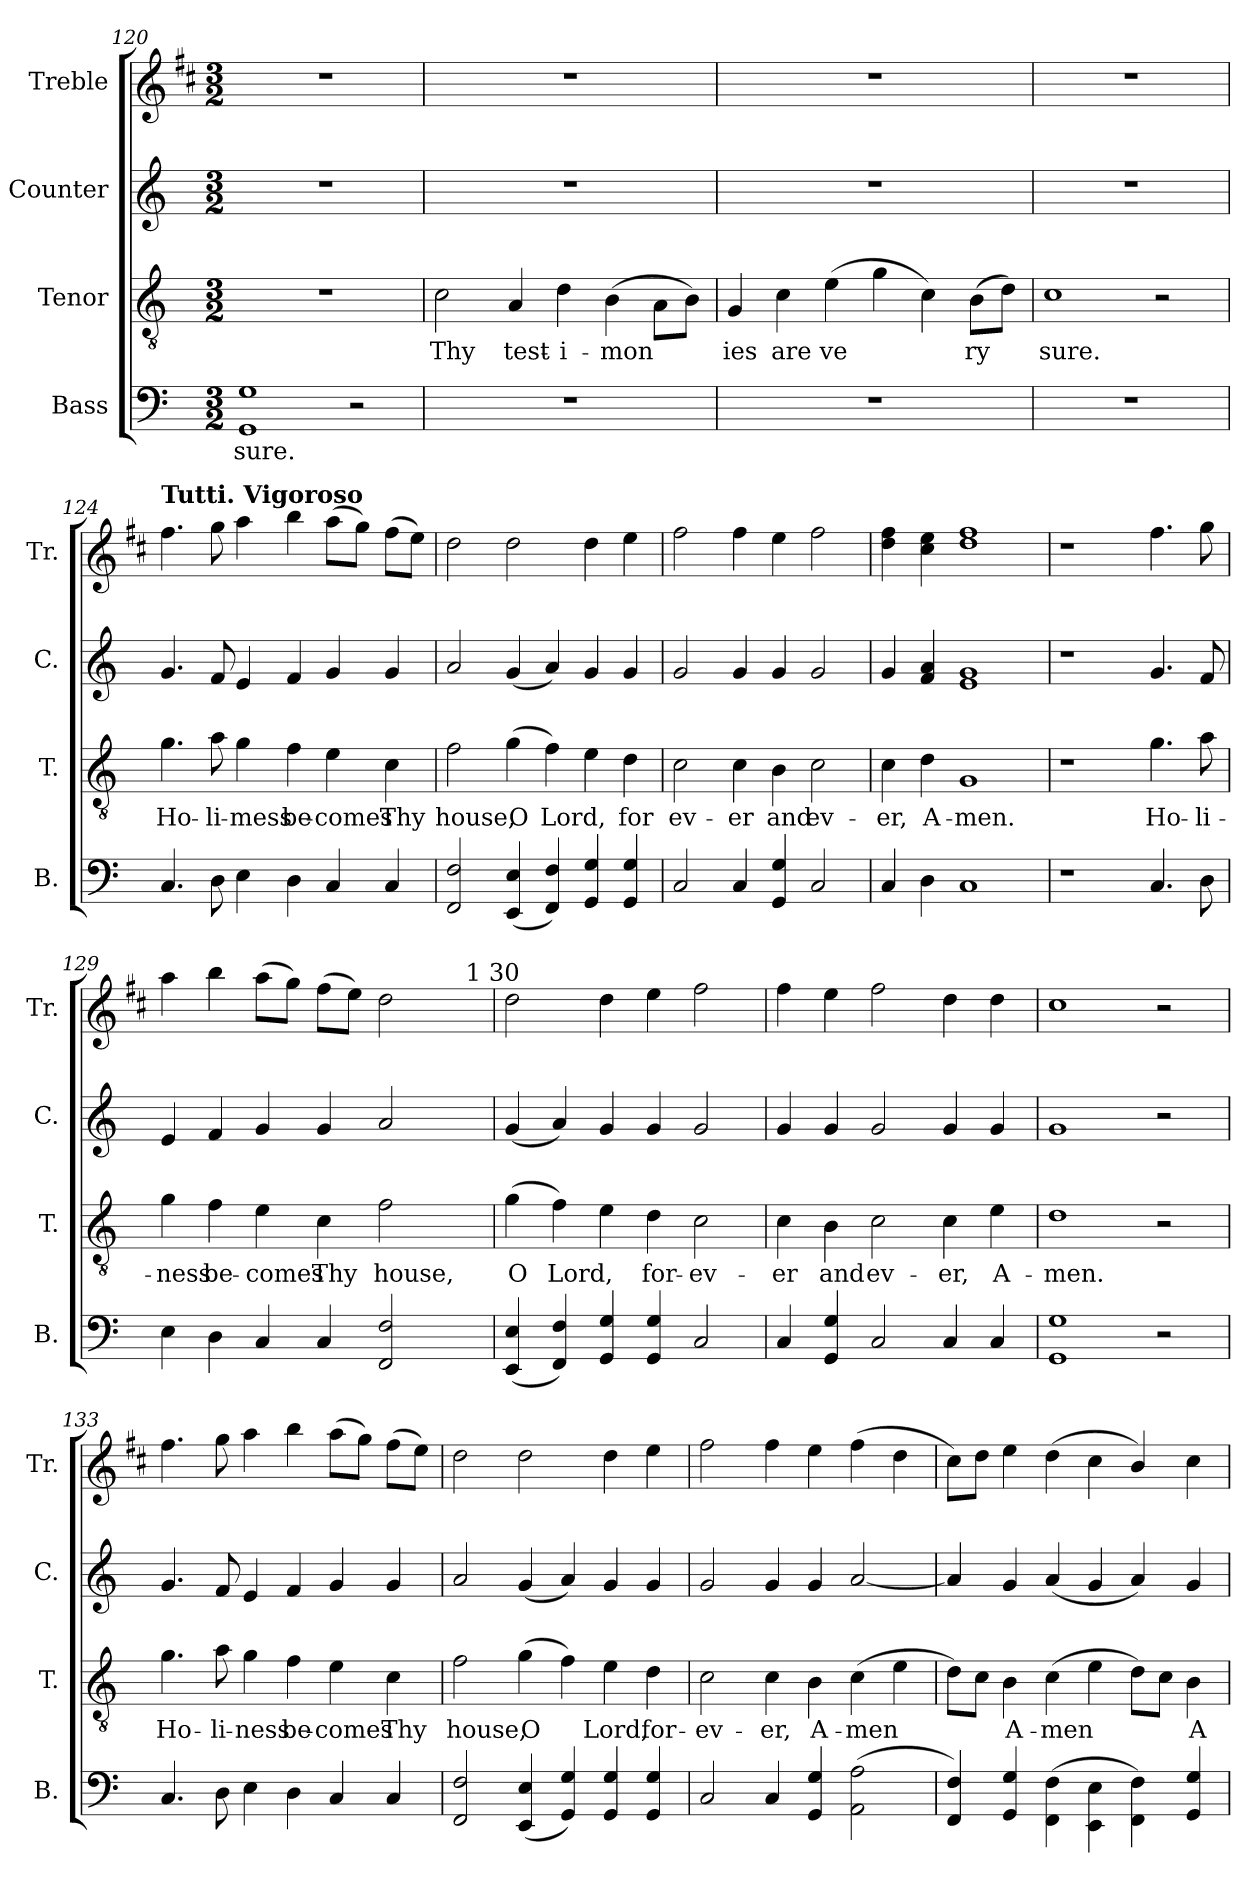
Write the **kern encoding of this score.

**kern	**text	**kern	**text	**kern	**text	**kern
*part4	*part4	*part3	*part3	*part2	*part2	*part1
*staff4	*staff4	*staff3	*staff3	*staff2	*staff2	*staff1
*I"Bass	*	*I"Tenor	*	*I"Counter	*	*I"Treble
*I'B.	*	*I'T.	*	*I'C.	*	*I'Tr.
*clefF4	*	*clefGv2	*	*clefG2	*	*clefG2
*	*	*	*	*	*	*ITrd1c2
*k[]	*	*k[]	*	*k[]	*	*k[]
*C:	*	*C:	*	*C:	*	*C:
*M3/2	*	*M3/2	*	*M3/2	*	*M3/2
=120	=120	=120	=120	=120	=120	=120
!	!LO:LY:b:cj	!	!	!	!	!
1G 1GG	sure.	1.r	.	1.r	.	1.r
2r	.	.	.	.	.	.
!!LO:LB:g=z
=121	=121	=121	=121	=121	=121	=121
!	!	!	!LO:LY:b:cj	!	!	!
1.r	.	2c\	Thy	1.r	.	1.r
!	!	!	!LO:LY:b:cj	!	!	!
.	.	4A/	test-	.	.	.
!	!	!	!LO:LY:b:cj	!	!	!
.	.	4d\	-i-	.	.	.
!	!	!	!LO:LY:b:cj	!	!	!
.	.	(>4B\	-mon-	.	.	.
!	!	!	!LO:LY:b:cj	!	!	!
.	.	8A\L	--	.	.	.
!	!	!	!LO:LY:b:cj	!	!	!
.	.	8B\J)	--	.	.	.
=122	=122	=122	=122	=122	=122	=122
!	!	!	!LO:LY:b:cj	!	!	!
1.r	.	4G/	-ies	1.r	.	1.r
!	!	!	!LO:LY:b:cj	!	!	!
.	.	4c\	are	.	.	.
!	!	!	!LO:LY:b:cj	!	!	!
.	.	(>4e\	ve-	.	.	.
!	!	!	!LO:LY:b:cj	!	!	!
.	.	4g\	--	.	.	.
!	!	!	!LO:LY:b:cj	!	!	!
.	.	4c\)	--	.	.	.
!	!	!	!LO:LY:b:cj	!	!	!
.	.	(>8B\L	-ry	.	.	.
!	!	!	!LO:LY:b:cj	!	!	!
.	.	8d\J)	.	.	.	.
=123	=123	=123	=123	=123	=123	=123
!	!	!	!LO:LY:b:cj	!	!	!
1.r	.	1c	sure.	1.r	.	1.r
.	.	2r	.	.	.	.
=124	=124	=124	=124	=124	=124	=124
!	!	!	!	!	!	!LO:TX:a:B:t=Tutti. Vigoroso
!	!LO:LY:b:cj	!	!LO:LY:b:cj	!	!LO:LY:b:cj	!
4.C/	.	4.g\	Ho-	4.g/	.	4.ee\
!	!LO:LY:b:cj	!	!LO:LY:b:cj	!	!LO:LY:b:cj	!
8D\	.	8a\	-li-	8f/	.	8ff\
!	!LO:LY:b:cj	!	!LO:LY:b:cj	!	!LO:LY:b:cj	!
4E\	.	4g\	-mess	4e/	.	4gg\
!	!LO:LY:b:cj	!	!LO:LY:b:cj	!	!LO:LY:b:cj	!
4D\	.	4f\	be-	4f/	.	4aa\
!	!LO:LY:b:cj	!	!LO:LY:b:cj	!	!LO:LY:b:cj	!
4C/	.	4e\	-comes	4g/	.	(>8gg\L
.	.	.	.	.	.	8ff\J)
!	!LO:LY:b:cj	!	!LO:LY:b:cj	!	!LO:LY:b:cj	!
4C/	.	4c\	Thy	4g/	.	(>8ee\L
.	.	.	.	.	.	8dd\J)
=125	=125	=125	=125	=125	=125	=125
!	!LO:LY:b:cj	!	!LO:LY:b:cj	!	!LO:LY:b:cj	!
2F/ 2FF/	.	2f\	house,	2a/	.	2cc\
!	!LO:LY:b:cj	!	!LO:LY:b:cj	!	!LO:LY:b:cj	!
(<4E/ 4EE/	.	(>4g\	O	(<4g/	.	2cc\
!	!LO:LY:b:cj	!	!LO:LY:b:cj	!	!LO:LY:b:cj	!
4F/ 4FF/)	.	4f\)	Lord,	4a/)	.	.
!	!LO:LY:b:cj	!	!LO:LY:b:cj	!	!LO:LY:b:cj	!
4G/ 4GG/	.	4e\	.	4g/	.	4cc\
!	!LO:LY:b:cj	!	!LO:LY:b:cj	!	!LO:LY:b:cj	!
4G/ 4GG/	.	4d\	for	4g/	.	4dd\
!!LO:LB:g=z
=126	=126	=126	=126	=126	=126	=126
!	!LO:LY:b:cj	!	!LO:LY:b:cj	!	!LO:LY:b:cj	!
2C/	.	2c\	ev-	2g/	.	2ee\
!	!LO:LY:b:cj	!	!LO:LY:b:cj	!	!LO:LY:b:cj	!
4C/	.	4c\	-er	4g/	.	4ee\
!	!LO:LY:b:cj	!	!LO:LY:b:cj	!	!LO:LY:b:cj	!
4G/ 4GG/	.	4B\	and	4g/	.	4dd\
!	!LO:LY:b:cj	!	!LO:LY:b:cj	!	!LO:LY:b:cj	!
2C/	.	2c\	ev-	2g/	.	2ee\
=127	=127	=127	=127	=127	=127	=127
!	!LO:LY:b:cj	!	!LO:LY:b:cj	!	!LO:LY:b:cj	!
4C/	.	4c\	-er,	4g/	.	4ee\ 4cc\
!	!LO:LY:b:cj	!	!LO:LY:b:cj	!	!LO:LY:b:cj	!
4D\	.	4d\	A-	4a/ 4f/	.	4dd\ 4b\
!	!LO:LY:b:cj	!	!LO:LY:b:cj	!	!LO:LY:b:cj	!
1C	.	1G	-men.	1g 1e	.	1ee 1cc
=128	=128	=128	=128	=128	=128	=128
1r	.	1r	.	1r	.	1r
!	!LO:LY:b:cj	!	!LO:LY:b:cj	!	!LO:LY:b:cj	!
4.C/	.	4.g\	Ho-	4.g/	.	4.ee\
!	!LO:LY:b:cj	!	!LO:LY:b:cj	!	!LO:LY:b:cj	!
8D\	.	8a\	-li-	8f/	.	8ff\
=129	=129	=129	=129	=129	=129	=129
!	!LO:LY:b:cj	!	!LO:LY:b:cj	!	!LO:LY:b:cj	!
*	*	*	*	*	*	*^
4E\	.	4g\	-ness	4e/	.	4gg\	1ryy
!	!LO:LY:b:cj	!	!LO:LY:b:cj	!	!LO:LY:b:cj	!	!
4D\	.	4f\	be-	4f/	.	4aa\	.
!	!LO:LY:b:cj	!	!LO:LY:b:cj	!	!LO:LY:b:cj	!	!
4C/	.	4e\	-comes	4g/	.	(>8gg\L	.
.	.	.	.	.	.	8ff\J)	.
!	!LO:LY:b:cj	!	!LO:LY:b:cj	!	!LO:LY:b:cj	!	!
4C/	.	4c\	Thy	4g/	.	(>8ee\L	.
.	.	.	.	.	.	8dd\J)	.
!	!LO:LY:b:cj	!	!LO:LY:b:cj	!	!LO:LY:b:cj	!	!
2F/ 2FF/	.	2f\	house,	2a/	.	2cc\	4ryy
.	.	.	.	.	.	.	8ryy
.	.	.	.	.	.	.	64ryy
!	!	!	!	!	!	!	!LO:TX:a:t=1 30
.	.	.	.	.	.	.	16..ryy
=130	=130	=130	=130	=130	=130	=130	=130
!	!LO:LY:b:cj	!	!LO:LY:b:cj	!	!LO:LY:b:cj	!	!
*	*	*	*	*	*	*v	*v
(<4E/ 4EE/	.	(>4g\	O	(<4g/	.	2cc\
!	!LO:LY:b:cj	!	!LO:LY:b:cj	!	!LO:LY:b:cj	!
4F/ 4FF/)	.	4f\)	Lord,	4a/)	.	.
!	!LO:LY:b:cj	!	!LO:LY:b:cj	!	!LO:LY:b:cj	!
4G/ 4GG/	.	4e\	.	4g/	.	4cc\
!	!LO:LY:b:cj	!	!LO:LY:b:cj	!	!LO:LY:b:cj	!
4G/ 4GG/	.	4d\	for-	4g/	.	4dd\
!	!LO:LY:b:cj	!	!LO:LY:b:cj	!	!LO:LY:b:cj	!
2C/	.	2c\	-ev-	2g/	.	2ee\
!!LO:PB:g=z
=131	=131	=131	=131	=131	=131	=131
!	!LO:LY:b:cj	!	!LO:LY:b:cj	!	!LO:LY:b:cj	!
4C/	.	4c\	-er	4g/	.	4ee\
!	!LO:LY:b:cj	!	!LO:LY:b:cj	!	!LO:LY:b:cj	!
4G/ 4GG/	.	4B\	and	4g/	.	4dd\
!	!LO:LY:b:cj	!	!LO:LY:b:cj	!	!LO:LY:b:cj	!
2C/	.	2c\	ev-	2g/	.	2ee\
!	!LO:LY:b:cj	!	!LO:LY:b:cj	!	!LO:LY:b:cj	!
4C/	.	4c\	-er,	4g/	.	4cc\
!	!LO:LY:b:cj	!	!LO:LY:b:cj	!	!LO:LY:b:cj	!
4C/	.	4e\	A-	4g/	.	4cc\
=132	=132	=132	=132	=132	=132	=132
!	!LO:LY:b:cj	!	!LO:LY:b:cj	!	!LO:LY:b:cj	!
1G 1GG	.	1d	-men.	1g	.	1b
2r	.	2r	.	2r	.	2r
=133	=133	=133	=133	=133	=133	=133
!	!LO:LY:b:cj	!	!LO:LY:b:cj	!	!LO:LY:b:cj	!
4.C/	.	4.g\	Ho-	4.g/	.	4.ee\
!	!LO:LY:b:cj	!	!LO:LY:b:cj	!	!LO:LY:b:cj	!
8D\	.	8a\	-li-	8f/	.	8ff\
!	!LO:LY:b:cj	!	!LO:LY:b:cj	!	!LO:LY:b:cj	!
4E\	.	4g\	-ness	4e/	.	4gg\
!	!LO:LY:b:cj	!	!LO:LY:b:cj	!	!LO:LY:b:cj	!
4D\	.	4f\	be-	4f/	.	4aa\
!	!LO:LY:b:cj	!	!LO:LY:b:cj	!	!LO:LY:b:cj	!
4C/	.	4e\	-comes	4g/	.	(>8gg\L
.	.	.	.	.	.	8ff\J)
!	!LO:LY:b:cj	!	!LO:LY:b:cj	!	!LO:LY:b:cj	!
4C/	.	4c\	Thy	4g/	.	(>8ee\L
.	.	.	.	.	.	8dd\J)
=134	=134	=134	=134	=134	=134	=134
!	!LO:LY:b:cj	!	!LO:LY:b:cj	!	!LO:LY:b:cj	!
2F/ 2FF/	.	2f\	house,	2a/	.	2cc\
!	!LO:LY:b:cj	!	!LO:LY:b:cj	!	!LO:LY:b:cj	!
(<4E/ 4EE/	.	(>4g\	O	(<4g/	.	2cc\
!	!LO:LY:b:cj	!	!LO:LY:b:cj	!	!LO:LY:b:cj	!
4G/ 4GG/)	.	4f\)	.	4a/)	.	.
!	!LO:LY:b:cj	!	!LO:LY:b:cj	!	!LO:LY:b:cj	!
4G/ 4GG/	.	4e\	Lord,	4g/	.	4cc\
!	!LO:LY:b:cj	!	!LO:LY:b:cj	!	!LO:LY:b:cj	!
4G/ 4GG/	.	4d\	for-	4g/	.	4dd\
!!LO:PB:g=z
=135	=135	=135	=135	=135	=135	=135
!	!LO:LY:b:cj	!	!LO:LY:b:cj	!	!LO:LY:b:cj	!
2C/	.	2c\	-ev-	2g/	.	2ee\
!	!LO:LY:b:cj	!	!LO:LY:b:cj	!	!LO:LY:b:cj	!
4C/	.	4c\	-er,	4g/	.	4ee\
!	!LO:LY:b:cj	!	!LO:LY:b:cj	!	!LO:LY:b:cj	!
4G/ 4GG/	.	4B\	A-	4g/	.	4dd\
!	!LO:LY:b:cj	!	!LO:LY:b:cj	!	!LO:LY:b:cj	!
(>2A\ 2AA\	.	(>4c\	-men-	[<2a/	.	(>4ee\
!	!	!	!LO:LY:b:cj	!	!	!
.	.	4e\	--	.	.	4cc\
=136	=136	=136	=136	=136	=136	=136
!	!LO:LY:b:cj	!	!LO:LY:b:cj	!	!LO:LY:b:cj	!
4F/ 4FF/)	.	8d\L)	--	4a/]	.	8b\L)
!	!	!	!LO:LY:b:cj	!	!	!
.	.	8c\J	--	.	.	8cc\J
!	!LO:LY:b:cj	!	!LO:LY:b:cj	!	!LO:LY:b:cj	!
4G/ 4GG/	.	4B\	-A-	4g/	.	4dd\
!	!LO:LY:b:cj	!	!LO:LY:b:cj	!	!LO:LY:b:cj	!
(>4F\ 4FF\	.	(>4c\	-men-	(<4a/	.	(>4cc\
!	!LO:LY:b:cj	!	!LO:LY:b:cj	!	!LO:LY:b:cj	!
4E\ 4EE\	.	4e\	--	4g/	.	4b\
!	!LO:LY:b:cj	!	!LO:LY:b:cj	!	!LO:LY:b:cj	!
4F\ 4FF\)	.	8d\L)	--	4a/)	.	4a/)
!	!	!	!LO:LY:b:cj	!	!	!
.	.	8c\J	--	.	.	.
!	!LO:LY:b:cj	!	!LO:LY:b:cj	!	!LO:LY:b:cj	!
4G/ 4GG/	.	4B\	-A-	4g/	.	4b\
=	=	=	=	=	=	=
*-	*-	*-	*-	*-	*-	*-
